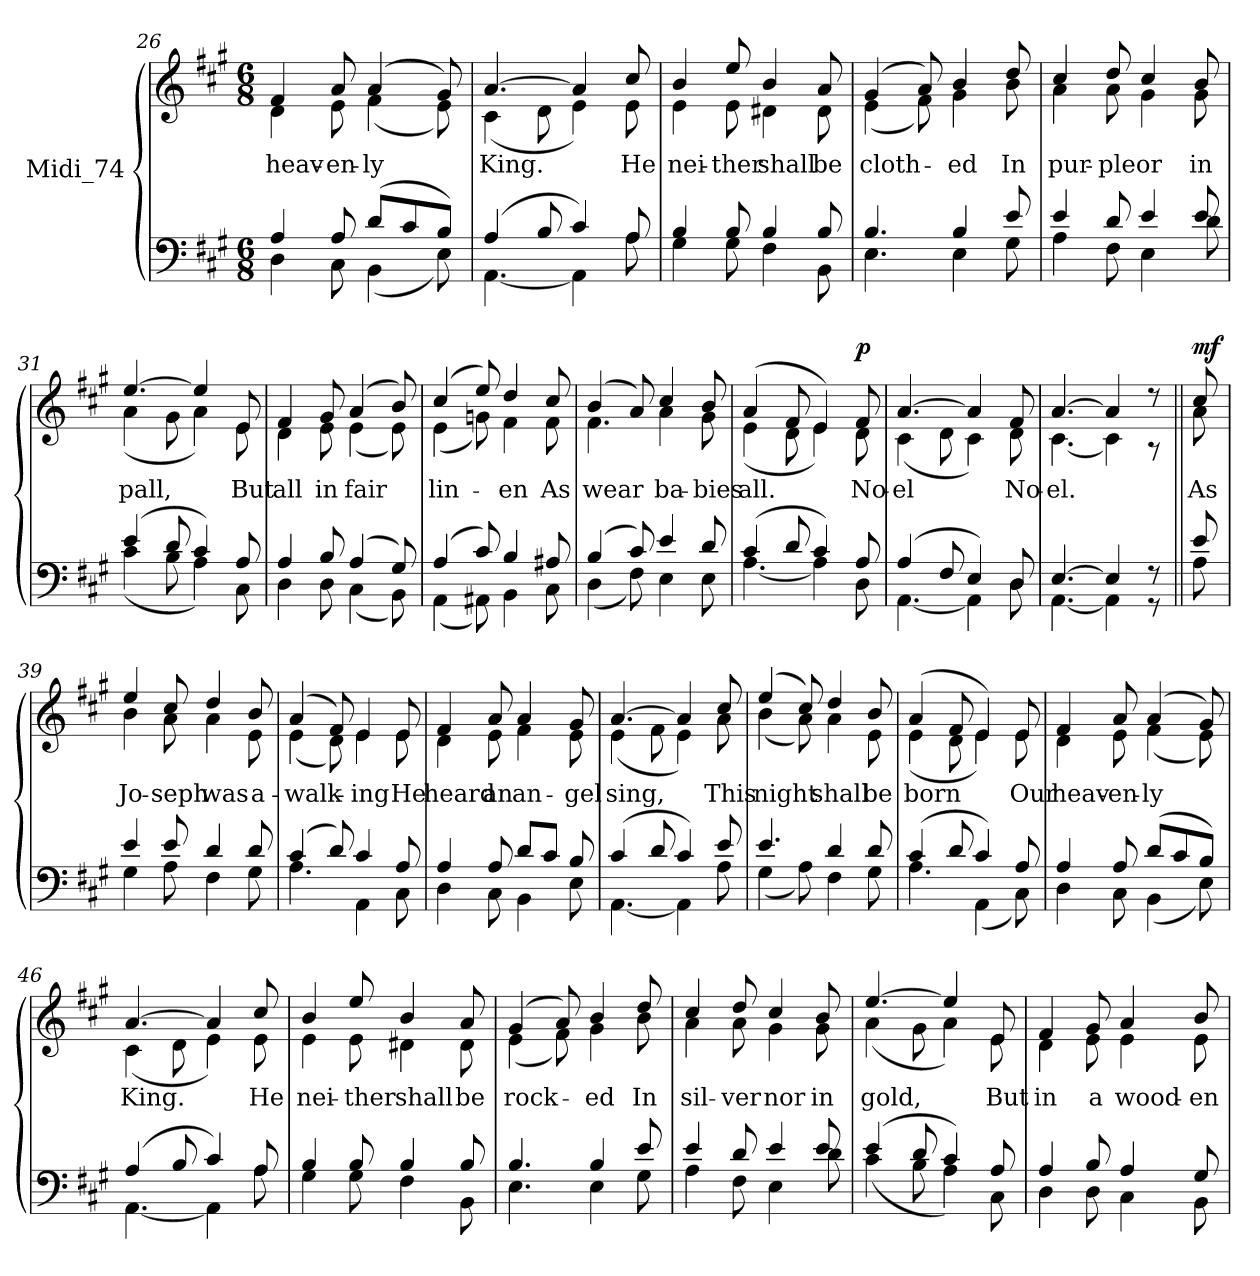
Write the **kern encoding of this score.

**kern	**kern	**text	**dynam
*part2	*part1	*part1	*part1
*staff2	*staff1	*staff1	*staff1
*I"Midi_74	*I"Midi_74	*	*
!!LO:LB:g=z
*clefF4	*clefG2	*	*
*k[f#c#g#]	*k[f#c#g#]	*	*
*A:	*A:	*	*
*M6/8	*M6/8	*	*
=26	=26	=26	=26
*^	*	*	*
!	!	!	!LO:LY:b	!
*	*	*^	*	*
4A/	4D\	4f#/	4d\	heav-	.
!	!	!	!	!LO:LY:b	!
8A/	8C#\	8a/	8e\	-en-	.
!	!	!	!	!LO:LY:b	!
(>8d/L	(<4BB\	(>4a/	(<4f#\	-ly	.
8c#/	.	.	.	.	.
8B/J)	8E\)	8g#/)	8e\)	.	.
=27	=27	=27	=27	=27	=27
!	!	!	!	!LO:LY:b	!
(>4A/	[4.AA\	[4.a/	(<4c#\	King.	.
8B/	.	.	8d\	.	.
4c#/)	4AA\]	4a/]	4e\)	.	.
!	!	!	!	!LO:LY:b	!
8A/	8A\	8cc#/	8e\	He	.
=28	=28	=28	=28	=28	=28
!	!	!	!	!LO:LY:b	!
4B/	4G#\	4b/	4e\	nei-	.
!	!	!	!	!LO:LY:b	!
8B/	8G#\	8ee/	8e\	-ther	.
!	!	!	!	!LO:LY:b	!
4B/	4F#\	4b/	4d#X\	shall	.
!	!	!	!	!LO:LY:b	!
8B/	8BB\	8a/	8d#\	be	.
=29	=29	=29	=29	=29	=29
!	!	!	!	!LO:LY:b	!
4.B/	4.E\	(>4g#/	(<4e\	cloth-	.
.	.	8a/)	8f#\)	.	.
!	!	!	!	!LO:LY:b	!
4B/	4E\	4b/	4g#\	ed	.
!	!	!	!	!LO:LY:b	!
8e/	8G#\	8dd/	8b\	In	.
=30	=30	=30	=30	=30	=30
!	!	!	!	!LO:LY:b	!
4e/	4A\	4cc#/	4a\	pur-	.
!	!	!	!	!LO:LY:b	!
8d/	8F#\	8dd/	8a\	-ple	.
!	!	!	!	!LO:LY:b	!
4e/	4E\	4cc#/	4g#\	or	.
!	!	!	!	!LO:LY:b	!
8e/	8d\	8b/	8g#\	in	.
=31	=31	=31	=31	=31	=31
!	!	!	!	!LO:LY:b	!
(>4e/	(<4c#\	[4.ee/	(<4a\	pall,	.
8d/	8B\	.	8g#\	.	.
4c#/)	4A\)	4ee/]	4a\)	.	.
!	!	!	!	!LO:LY:b	!
8A/	8C#\	8e/	8e\	But	.
!!LO:LB:g=z	!!
=32	=32	=32	=32	=32	=32
!	!	!	!	!LO:LY:b	!
4A/	4D\	4f#/	4d\	all	.
!	!	!	!	!LO:LY:b	!
8B/	8D\	8g#/	8e\	in	.
!	!	!	!	!LO:LY:b	!
(>4A/	(<4C#\	(>4a/	(<4e\	fair	.
8G#/)	8BB\)	8b/)	8e\)	.	.
=33	=33	=33	=33	=33	=33
!	!	!	!	!LO:LY:b	!
(>4A/	(<4AA\	(>4cc#/	(<4e\	lin-	.
8c#/)	8AA#X\)	8ee/)	8gn\)	.	.
!	!	!	!	!LO:LY:b	!
4B/	4BB\	4dd/	4f#\	en	.
!	!	!	!	!LO:LY:b	!
8A#X/	8C#\	8cc#/	8f#\	As	.
=34	=34	=34	=34	=34	=34
!	!	!	!	!LO:LY:b	!
(>4B/	(<4D\	(>4b/	4.f#\	wear	.
8c#/)	8F#\)	8a/)	.	.	.
!	!	!	!	!LO:LY:b	!
4e/	4E\	4cc#/	4a\	ba-	.
!	!	!	!	!LO:LY:b	!
8d/	8E\	8b/	8g#\	-bies	.
=35	=35	=35	=35	=35	=35
!	!	!	!	!LO:LY:b	!
(>4c#/	[4.A\	(>4a/	(<4e\	all.	.
8d/	.	8f#/	8d\	.	.
4c#/)	4A\]	4e/)	4e\)	.	.
!	!	!	!	!LO:LY:b	!LO:DY:b
8A/	8D\	8f#/	8d\	No-	p
=36	=36	=36	=36	=36	=36
!	!	!	!	!LO:LY:b	!
(>4A/	[4.AA\	[4.a/	(<4c#\	-el	.
8F#/	.	.	8d\	.	.
4E/)	4AA\]	4a/]	4c#\)	.	.
!	!	!	!	!LO:LY:b	!
8D/	8D\	8f#/	8d\	No-	.
=37	=37	=37	=37	=37	=37
!	!	!	!	!LO:LY:b	!
[4.E/	[4.AA\	[4.a/	[4.c#\	-el.	.
4E/]	4AA\]	4a/]	4c#\]	.	.
8r	8r	8r	8r	.	.
!!LO:LB:g=z	!!
=38||	=38||	=38||	=38||	=38||	=38||
!	!	!	!	!LO:LY:b	!LO:DY:b
8e/	8A\	8cc#/	8a\	As	mf
=39	=39	=39	=39	=39	=39
!	!	!	!	!LO:LY:b	!
4e/	4G#\	4ee/	4b\	Jo-	.
!	!	!	!	!LO:LY:b	!
8e/	8A\	8cc#/	8a\	-seph	.
!	!	!	!	!LO:LY:b	!
4d/	4F#\	4dd/	4a\	was	.
!	!	!	!	!LO:LY:b	!
8d/	8G#\	8b/	8e\	a-	.
=40	=40	=40	=40	=40	=40
!	!	!	!	!LO:LY:b	!
(>4c#/	4.A\	(>4a/	(<4e\	-walk-	.
8d/)	.	8f#/)	8d\)	.	.
!	!	!	!	!LO:LY:b	!
4c#/	4AA\	4e/	4e\	ing	.
!	!	!	!	!LO:LY:b	!
8A/	8C#\	8e/	8e\	He	.
=41	=41	=41	=41	=41	=41
!	!	!	!	!LO:LY:b	!
4A/	4D\	4f#/	4d\	heard	.
!	!	!	!	!LO:LY:b	!
8A/	8C#\	8a/	8e\	an	.
!	!	!	!	!LO:LY:b	!
8d/L	4BB\	4a/	4f#\	an-	.
8c#/J	.	.	.	.	.
!	!	!	!	!LO:LY:b	!
8B/	8E\	8g#/	8e\	-gel	.
=42	=42	=42	=42	=42	=42
!	!	!	!	!LO:LY:b	!
(>4c#/	[4.AA\	[4.a/	(<4e\	sing,	.
8d/	.	.	8f#\	.	.
4c#/)	4AA\]	4a/]	4e\)	.	.
!	!	!	!	!LO:LY:b	!
8e/	8A\	8cc#/	8a\	This	.
=43	=43	=43	=43	=43	=43
!	!	!	!	!LO:LY:b	!
4.e/	(<4G#\	(>4ee/	(<4b\	night	.
.	8A\)	8cc#/)	8a\)	.	.
!	!	!	!	!LO:LY:b	!
4d/	4F#\	4dd/	4a\	shall	.
!	!	!	!	!LO:LY:b	!
8d/	8G#\	8b/	8e\	be	.
=44	=44	=44	=44	=44	=44
!	!	!	!	!LO:LY:b	!
(>4c#/	4.A\	(>4a/	(<4e\	born	.
8d/	.	8f#/	8d\	.	.
4c#/)	(<4AA\	4e/)	4e\)	.	.
!	!	!	!	!LO:LY:b	!
8A/	8C#\)	8e/	8e\	Our	.
!!LO:LB:g=z	!!
=45	=45	=45	=45	=45	=45
!	!	!	!	!LO:LY:b	!
4A/	4D\	4f#/	4d\	heav-	.
!	!	!	!	!LO:LY:b	!
8A/	8C#\	8a/	8e\	-en-	.
!	!	!	!	!LO:LY:b	!
(>8d/L	(<4BB\	(>4a/	(<4f#\	-ly	.
8c#/	.	.	.	.	.
8B/J)	8E\)	8g#/)	8e\)	.	.
=46	=46	=46	=46	=46	=46
!	!	!	!	!LO:LY:b	!
(>4A/	[4.AA\	[4.a/	(<4c#\	King.	.
8B/	.	.	8d\	.	.
4c#/)	4AA\]	4a/]	4e\)	.	.
!	!	!	!	!LO:LY:b	!
8A/	8A\	8cc#/	8e\	He	.
=47	=47	=47	=47	=47	=47
!	!	!	!	!LO:LY:b	!
4B/	4G#\	4b/	4e\	nei-	.
!	!	!	!	!LO:LY:b	!
8B/	8G#\	8ee/	8e\	-ther	.
!	!	!	!	!LO:LY:b	!
4B/	4F#\	4b/	4d#X\	shall	.
!	!	!	!	!LO:LY:b	!
8B/	8BB\	8a/	8d#\	be	.
=48	=48	=48	=48	=48	=48
!	!	!	!	!LO:LY:b	!
4.B/	4.E\	(>4g#/	(<4e\	rock-	.
.	.	8a/)	8f#\)	.	.
!	!	!	!	!LO:LY:b	!
4B/	4E\	4b/	4g#\	ed	.
!	!	!	!	!LO:LY:b	!
8e/	8G#\	8dd/	8b\	In	.
=49	=49	=49	=49	=49	=49
!	!	!	!	!LO:LY:b	!
4e/	4A\	4cc#/	4a\	sil-	.
!	!	!	!	!LO:LY:b	!
8d/	8F#\	8dd/	8a\	-ver	.
!	!	!	!	!LO:LY:b	!
4e/	4E\	4cc#/	4g#\	nor	.
!	!	!	!	!LO:LY:b	!
8e/	8d\	8b/	8g#\	in	.
=50	=50	=50	=50	=50	=50
!	!	!	!	!LO:LY:b	!
(>4e/	(<4c#\	[4.ee/	(<4a\	gold,	.
8d/	8B\	.	8g#\	.	.
4c#/)	4A\)	4ee/]	4a\)	.	.
!	!	!	!	!LO:LY:b	!
8A/	8C#\	8e/	8e\	But	.
!!LO:LB:g=z	!!
=51	=51	=51	=51	=51	=51
!	!	!	!	!LO:LY:b	!
4A/	4D\	4f#/	4d\	in	.
!	!	!	!	!LO:LY:b	!
8B/	8D\	8g#/	8e\	a	.
!	!	!	!	!LO:LY:b	!
4A/	4C#\	4a/	4e\	wood-	.
!	!	!	!	!LO:LY:b	!
8G#/	8BB\	8b/	8e\	-en	.
*v	*v	*	*	*	*
*	*v	*v	*	*
=	=	=	=
*-	*-	*-	*-
